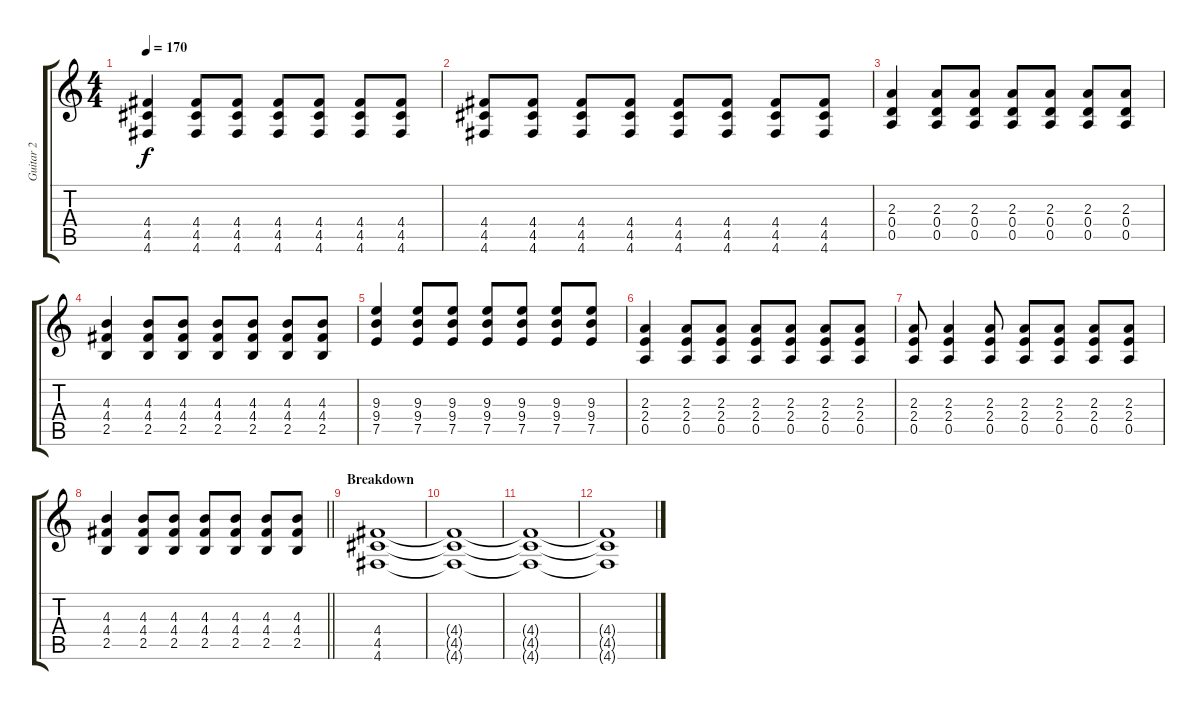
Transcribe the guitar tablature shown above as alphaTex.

\track ("Guitar 2" "Guitar 2") {instrument overdrivenguitar}
\staff {score tabs}
\tuning (E4 B3 G3 D3 A2 D2) {hide}
\ts (4 4)
\tempo 170
\clef g2
\ks c
(4.4 4.5 4.6).4{dy f} (4.4 4.5 4.6).8 (4.4 4.5 4.6).8 (4.4 4.5 4.6).8 (4.4 4.5 4.6).8 (4.4 4.5 4.6).8 (4.4 4.5 4.6).8 |
(4.4 4.5 4.6).8 (4.4 4.5 4.6).8 (4.4 4.5 4.6).8 (4.4 4.5 4.6).8 (4.4 4.5 4.6).8 (4.4 4.5 4.6).8 (4.4 4.5 4.6).8 (4.4 4.5 4.6).8 |
(2.3 0.4 0.5).4 (2.3 0.4 0.5).8 (2.3 0.4 0.5).8 (2.3 0.4 0.5).8 (2.3 0.4 0.5).8 (2.3 0.4 0.5).8 (2.3 0.4 0.5).8 |
(4.3 4.4 2.5).4 (4.3 4.4 2.5).8 (4.3 4.4 2.5).8 (4.3 4.4 2.5).8 (4.3 4.4 2.5).8 (4.3 4.4 2.5).8 (4.3 4.4 2.5).8 |
(9.3 9.4 7.5).4 (9.3 9.4 7.5).8 (9.3 9.4 7.5).8 (9.3 9.4 7.5).8 (9.3 9.4 7.5).8 (9.3 9.4 7.5).8 (9.3 9.4 7.5).8 |
(2.3 2.4 0.5).4 (2.3 2.4 0.5).8 (2.3 2.4 0.5).8 (2.3 2.4 0.5).8 (2.3 2.4 0.5).8 (2.3 2.4 0.5).8 (2.3 2.4 0.5).8 |
(2.3 2.4 0.5).8 (2.3 2.4 0.5).4 (2.3 2.4 0.5).8 (2.3 2.4 0.5).8 (2.3 2.4 0.5).8 (2.3 2.4 0.5).8 (2.3 2.4 0.5).8 |
\barLineRight lightlight
(4.3 4.4 2.5).4 (4.3 4.4 2.5).8 (4.3 4.4 2.5).8 (4.3 4.4 2.5).8 (4.3 4.4 2.5).8 (4.3 4.4 2.5).8 (4.3 4.4 2.5).8 |
\section ("" "Breakdown")
(4.4 4.5 4.6).1{volume 0} |
(4.4{t} 4.5{t} 4.6{t}).1 |
(4.4{t} 4.5{t} 4.6{t}).1 |
(4.4{t} 4.5{t} 4.6{t}).1
